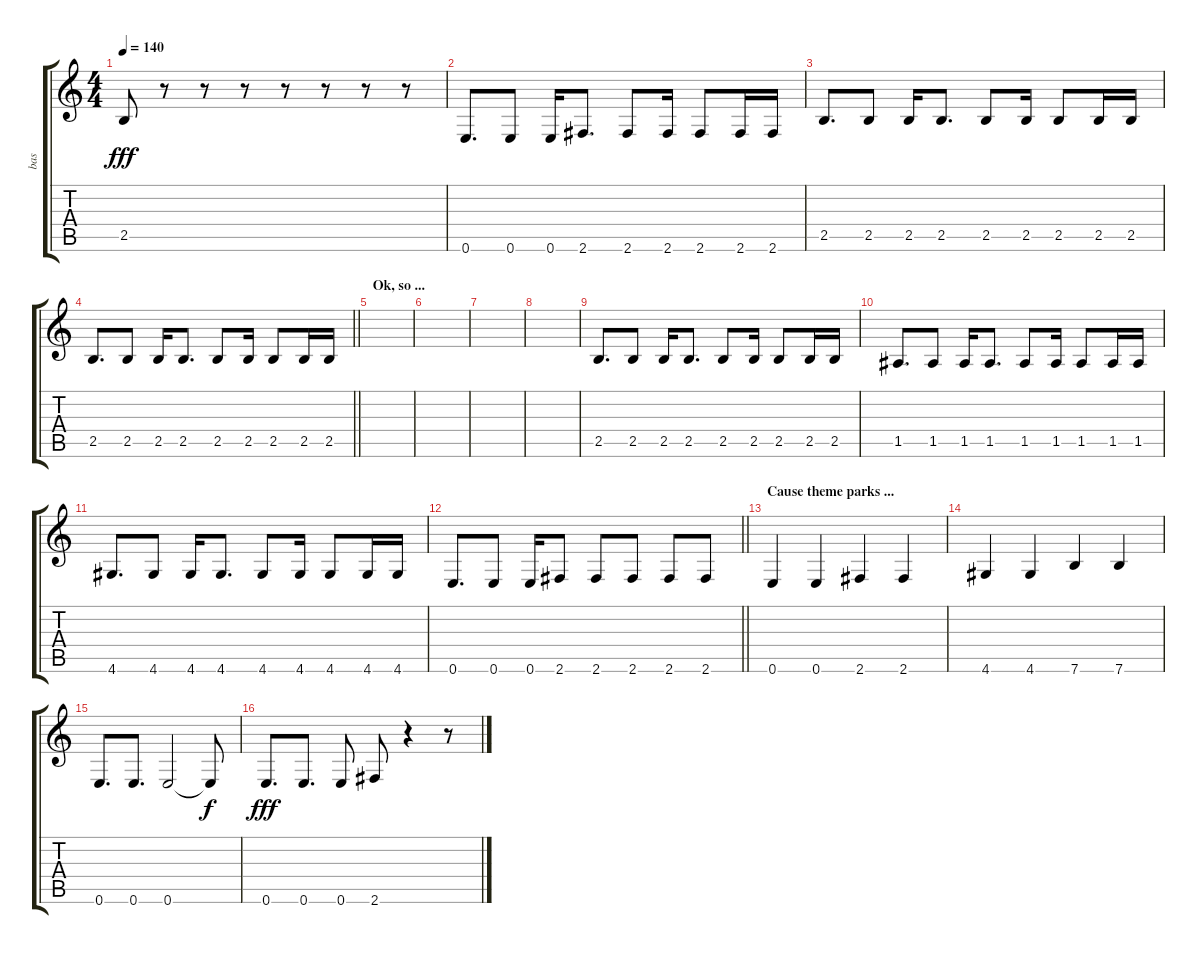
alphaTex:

\track ("bas" "bas") {instrument electricbasspick}
\staff {score tabs}
\tuning (E4 B3 G3 D3 A2 E2) {hide}
\ts (4 4)
\tempo 140
\clef g2
\ks c
2.5.8{dy fff} r.8 r.8 r.8 r.8 r.8 r.8 r.8 |
0.6.8{d} 0.6.8 0.6.16 2.6.8{d} 2.6.8 2.6.16 2.6.8 2.6.16 2.6.16 |
2.5.8{d} 2.5.8 2.5.16 2.5.8{d} 2.5.8 2.5.16 2.5.8 2.5.16 2.5.16 |
\barLineRight lightlight
2.5.8{d} 2.5.8 2.5.16 2.5.8{d} 2.5.8 2.5.16 2.5.8 2.5.16 2.5.16 |
\section ("" "Ok, so ...")
|
|
|
|
2.5.8{d} 2.5.8 2.5.16 2.5.8{d} 2.5.8 2.5.16 2.5.8 2.5.16 2.5.16 |
1.5.8{d} 1.5.8 1.5.16 1.5.8{d} 1.5.8 1.5.16 1.5.8 1.5.16 1.5.16 |
4.6.8{d} 4.6.8 4.6.16 4.6.8{d} 4.6.8 4.6.16 4.6.8 4.6.16 4.6.16 |
\barLineRight lightlight
0.6.8{d} 0.6.8 0.6.16 2.6.8 2.6.8 2.6.8 2.6.8 2.6.8 |
\section ("" "Cause theme parks ...")
0.6.4 0.6.4 2.6.4 2.6.4 |
4.6.4 4.6.4 7.6.4 7.6.4 |
0.6.8{d} 0.6.8{d} 0.6.2 0.6{t}.8{dy f} |
0.6.8{d dy fff} 0.6.8{d} 0.6.8 2.6.8 r.4 r.8
